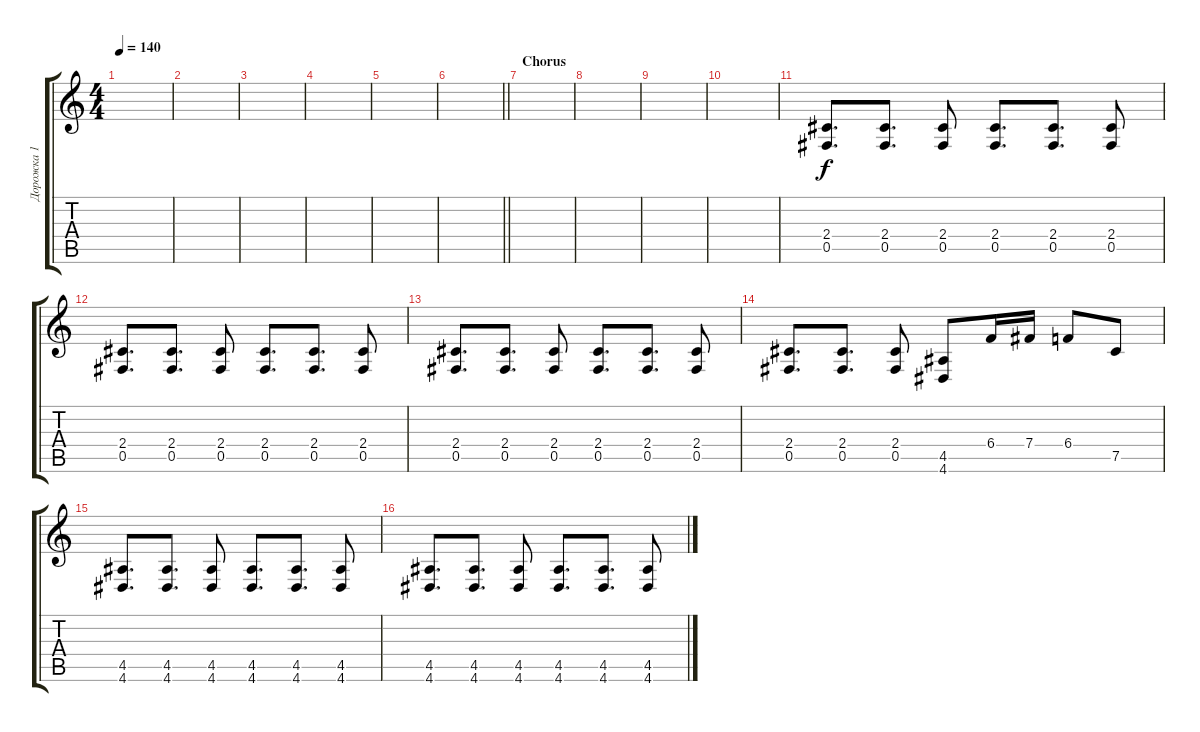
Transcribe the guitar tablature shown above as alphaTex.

\track ("Дорожка 1" "Дорожка 1") {instrument distortionguitar}
\staff {score tabs}
\tuning (Db4 Ab3 E3 B2 Gb2 B1) {hide}
\ts (4 4)
\tempo 140
\clef g2
\ks c
|
|
|
|
|
\barLineRight lightlight
|
\section ("" "Chorus")
|
|
|
|
(2.4 0.5).8{d} (2.4 0.5).8{d} (2.4 0.5).8 (2.4 0.5).8{d} (2.4 0.5).8{d} (2.4 0.5).8 |
(2.4 0.5).8{d} (2.4 0.5).8{d} (2.4 0.5).8 (2.4 0.5).8{d} (2.4 0.5).8{d} (2.4 0.5).8 |
(2.4 0.5).8{d} (2.4 0.5).8{d} (2.4 0.5).8 (2.4 0.5).8{d} (2.4 0.5).8{d} (2.4 0.5).8 |
(2.4 0.5).8{d} (2.4 0.5).8{d} (2.4 0.5).8 (4.5 4.6).8 6.4.16 7.4.16 6.4.8 7.5.8 |
(4.5 4.6).8{d} (4.5 4.6).8{d} (4.5 4.6).8 (4.5 4.6).8{d} (4.5 4.6).8{d} (4.5 4.6).8 |
(4.5 4.6).8{d} (4.5 4.6).8{d} (4.5 4.6).8 (4.5 4.6).8{d} (4.5 4.6).8{d} (4.5 4.6).8
